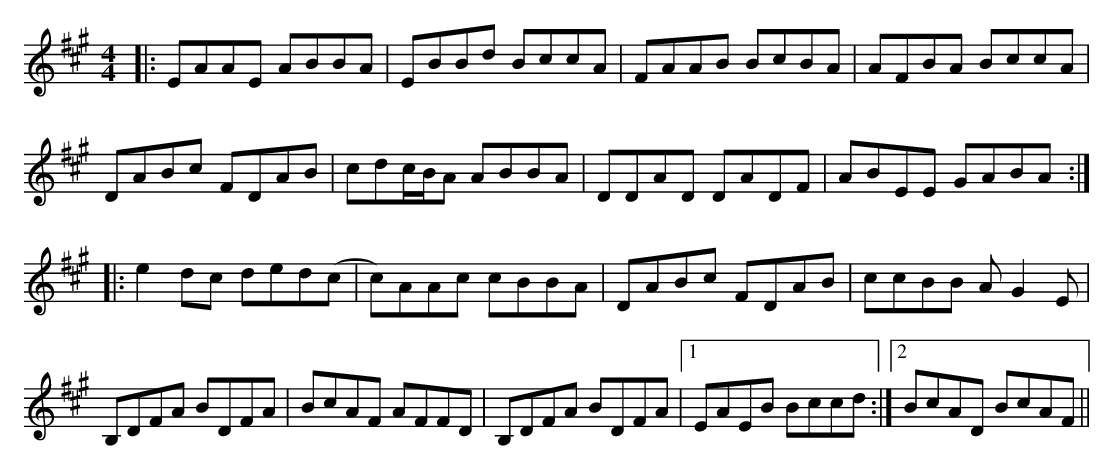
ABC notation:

X:1
M:4/4
K:A
|:EAAE ABBA|EBBd BccA|FAAB BcBA|AFBA BccA|
DABc FDAB|cdc/B/A ABBA|DDAD DADF|ABEE GABA:|
|:e2dc ded(c|c)AAc cBBA|DABc FDAB|ccBB AG2E|
B,DFA BDFA|BcAF AFFD|B,DFA BDFA|1 EAEB Bccd:|2 BcAD BcAF||
